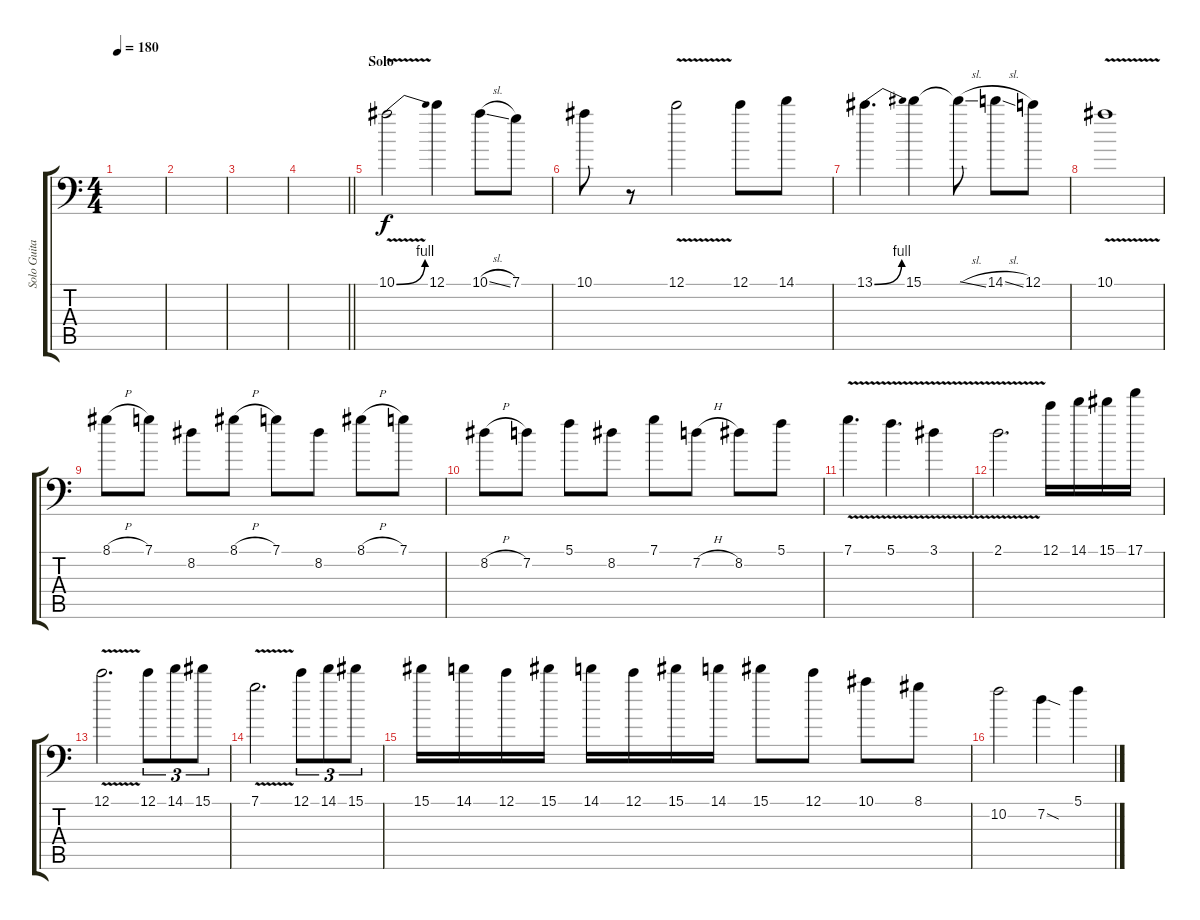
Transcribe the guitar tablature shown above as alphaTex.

\track ("Solo Guitar" "Solo Guita") {instrument distortionguitar}
\staff {score tabs}
\tuning (C4 G3 Eb3 Bb2 F2 Bb1) {hide}
\ts (4 4)
\tempo 180
\clef f4
\ks c
|
|
|
\barLineRight lightlight
|
\section ("" "Solo")
10.1{be (bend 0 0 60 4) v}.2 12.1.4 10.1{sl}.8 7.1.8 |
10.1.8 r.8 12.1{v}.2 12.1.8 14.1.8 |
13.1{be (bend 0 0 60 4)}.4{d} 15.1.4 15.1{sl t}.8 14.1{sl}.8 12.1.8 |
10.1{v}.1 |
8.1{h}.8 7.1.8 8.2.8 8.1{h}.8 7.1.8 8.2.8 8.1{h}.8 7.1.8 |
8.2{h}.8 7.2.8 5.1.8 8.2.8 7.1.8 7.2{h}.8 8.2.8 5.1.8 |
7.1{v}.4{d} 5.1{v}.4{d} 3.1{v}.4 |
2.1{v}.2{d} 12.1.16 14.1.16 15.1.16 17.1.16 |
12.1{v}.2{d} 12.1.8{tu (3 2)} 14.1.8{tu (3 2)} 15.1.8{tu (3 2)} |
7.1{v}.2{d} 12.1.8{tu (3 2)} 14.1.8{tu (3 2)} 15.1.8{tu (3 2)} |
15.1.16 14.1.16 12.1.16 15.1.16 14.1.16 12.1.16 15.1.16 14.1.16 15.1.8 12.1.8 10.1.8 8.1.8 |
10.2.2 7.2{sod}.4 5.1.4
